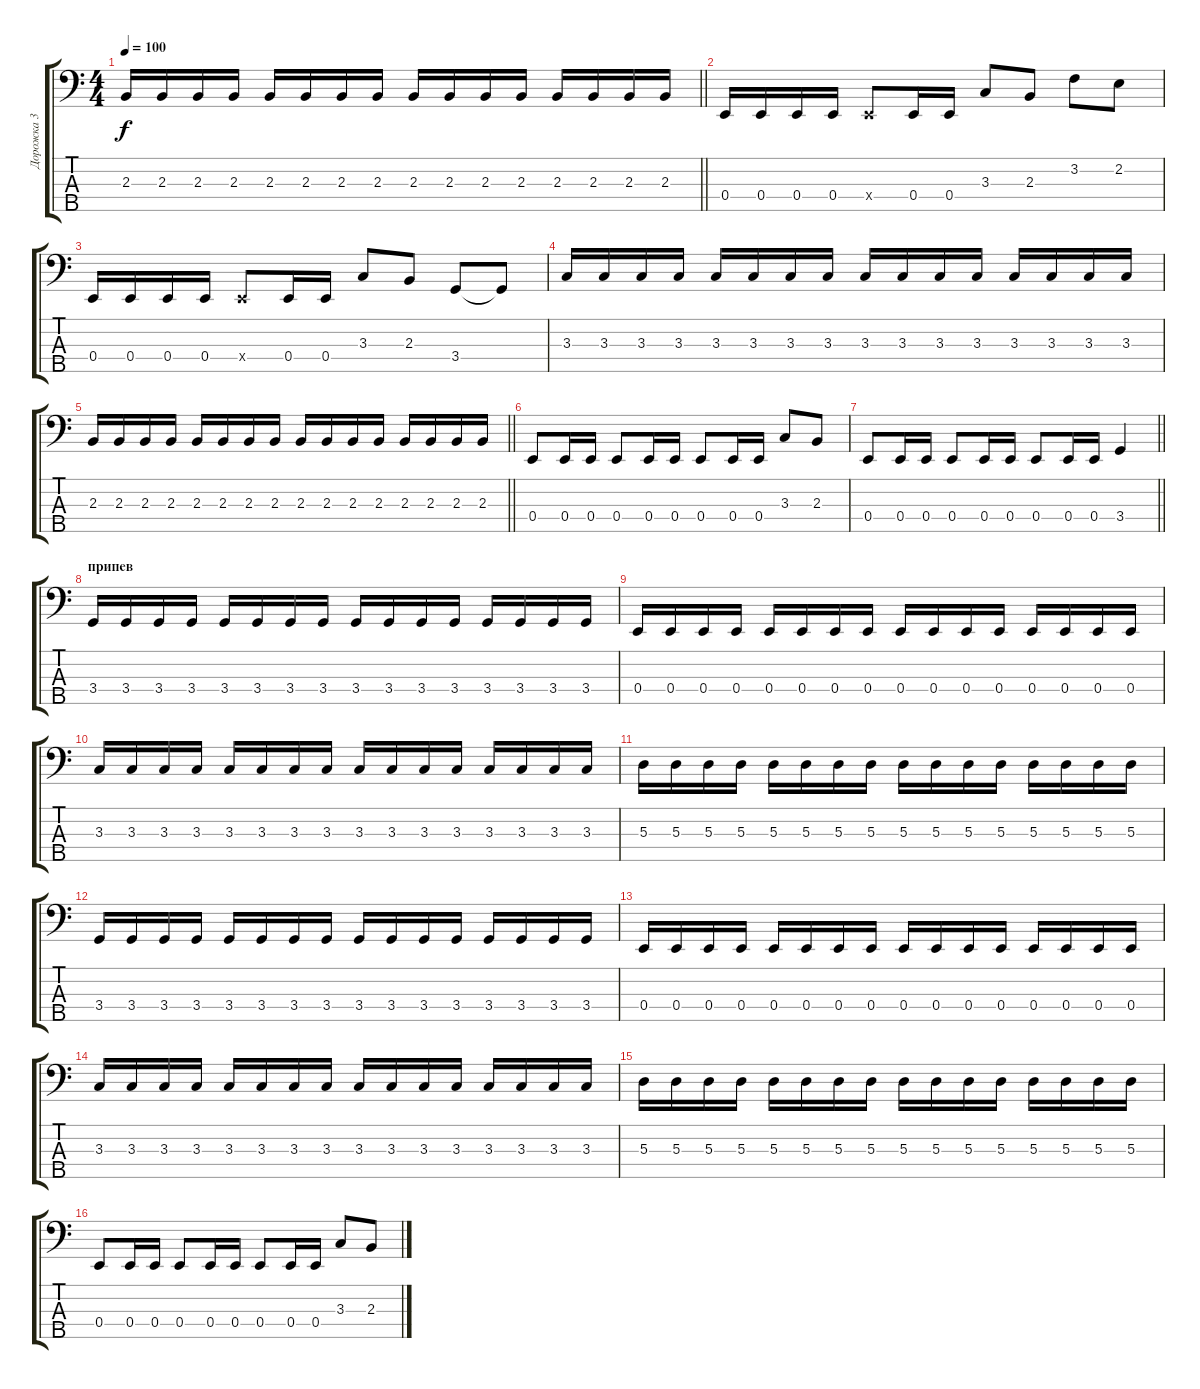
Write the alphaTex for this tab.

\track ("Дорожка 3" "Дорожка 3") {instrument electricbassfinger}
\staff {score tabs}
\tuning (G2 D2 A1 E1 B0) {hide}
\ts (4 4)
\tempo 100
\clef f4
\barLineRight lightlight
\ks c
2.3.16{dy f} 2.3.16 2.3.16 2.3.16 2.3.16 2.3.16 2.3.16 2.3.16 2.3.16 2.3.16 2.3.16 2.3.16 2.3.16 2.3.16 2.3.16 2.3.16 |
0.4.16 0.4.16 0.4.16 0.4.16 0.4{x}.8 0.4.16 0.4.16 3.3.8 2.3.8 3.2.8 2.2.8 |
0.4.16 0.4.16 0.4.16 0.4.16 0.4{x}.8 0.4.16 0.4.16 3.3.8 2.3.8 3.4.8 3.4{t}.8 |
3.3.16 3.3.16 3.3.16 3.3.16 3.3.16 3.3.16 3.3.16 3.3.16 3.3.16 3.3.16 3.3.16 3.3.16 3.3.16 3.3.16 3.3.16 3.3.16 |
\barLineRight lightlight
2.3.16 2.3.16 2.3.16 2.3.16 2.3.16 2.3.16 2.3.16 2.3.16 2.3.16 2.3.16 2.3.16 2.3.16 2.3.16 2.3.16 2.3.16 2.3.16 |
0.4.8 0.4.16 0.4.16 0.4.8 0.4.16 0.4.16 0.4.8 0.4.16 0.4.16 3.3.8 2.3.8 |
\barLineRight lightlight
0.4.8 0.4.16 0.4.16 0.4.8 0.4.16 0.4.16 0.4.8 0.4.16 0.4.16 3.4.4 |
\section ("" "припев")
3.4.16 3.4.16 3.4.16 3.4.16 3.4.16 3.4.16 3.4.16 3.4.16 3.4.16 3.4.16 3.4.16 3.4.16 3.4.16 3.4.16 3.4.16 3.4.16 |
0.4.16 0.4.16 0.4.16 0.4.16 0.4.16 0.4.16 0.4.16 0.4.16 0.4.16 0.4.16 0.4.16 0.4.16 0.4.16 0.4.16 0.4.16 0.4.16 |
3.3.16 3.3.16 3.3.16 3.3.16 3.3.16 3.3.16 3.3.16 3.3.16 3.3.16 3.3.16 3.3.16 3.3.16 3.3.16 3.3.16 3.3.16 3.3.16 |
5.3.16 5.3.16 5.3.16 5.3.16 5.3.16 5.3.16 5.3.16 5.3.16 5.3.16 5.3.16 5.3.16 5.3.16 5.3.16 5.3.16 5.3.16 5.3.16 |
3.4.16 3.4.16 3.4.16 3.4.16 3.4.16 3.4.16 3.4.16 3.4.16 3.4.16 3.4.16 3.4.16 3.4.16 3.4.16 3.4.16 3.4.16 3.4.16 |
0.4.16 0.4.16 0.4.16 0.4.16 0.4.16 0.4.16 0.4.16 0.4.16 0.4.16 0.4.16 0.4.16 0.4.16 0.4.16 0.4.16 0.4.16 0.4.16 |
3.3.16 3.3.16 3.3.16 3.3.16 3.3.16 3.3.16 3.3.16 3.3.16 3.3.16 3.3.16 3.3.16 3.3.16 3.3.16 3.3.16 3.3.16 3.3.16 |
5.3.16 5.3.16 5.3.16 5.3.16 5.3.16 5.3.16 5.3.16 5.3.16 5.3.16 5.3.16 5.3.16 5.3.16 5.3.16 5.3.16 5.3.16 5.3.16 |
0.4.8 0.4.16 0.4.16 0.4.8 0.4.16 0.4.16 0.4.8 0.4.16 0.4.16 3.3.8 2.3.8
